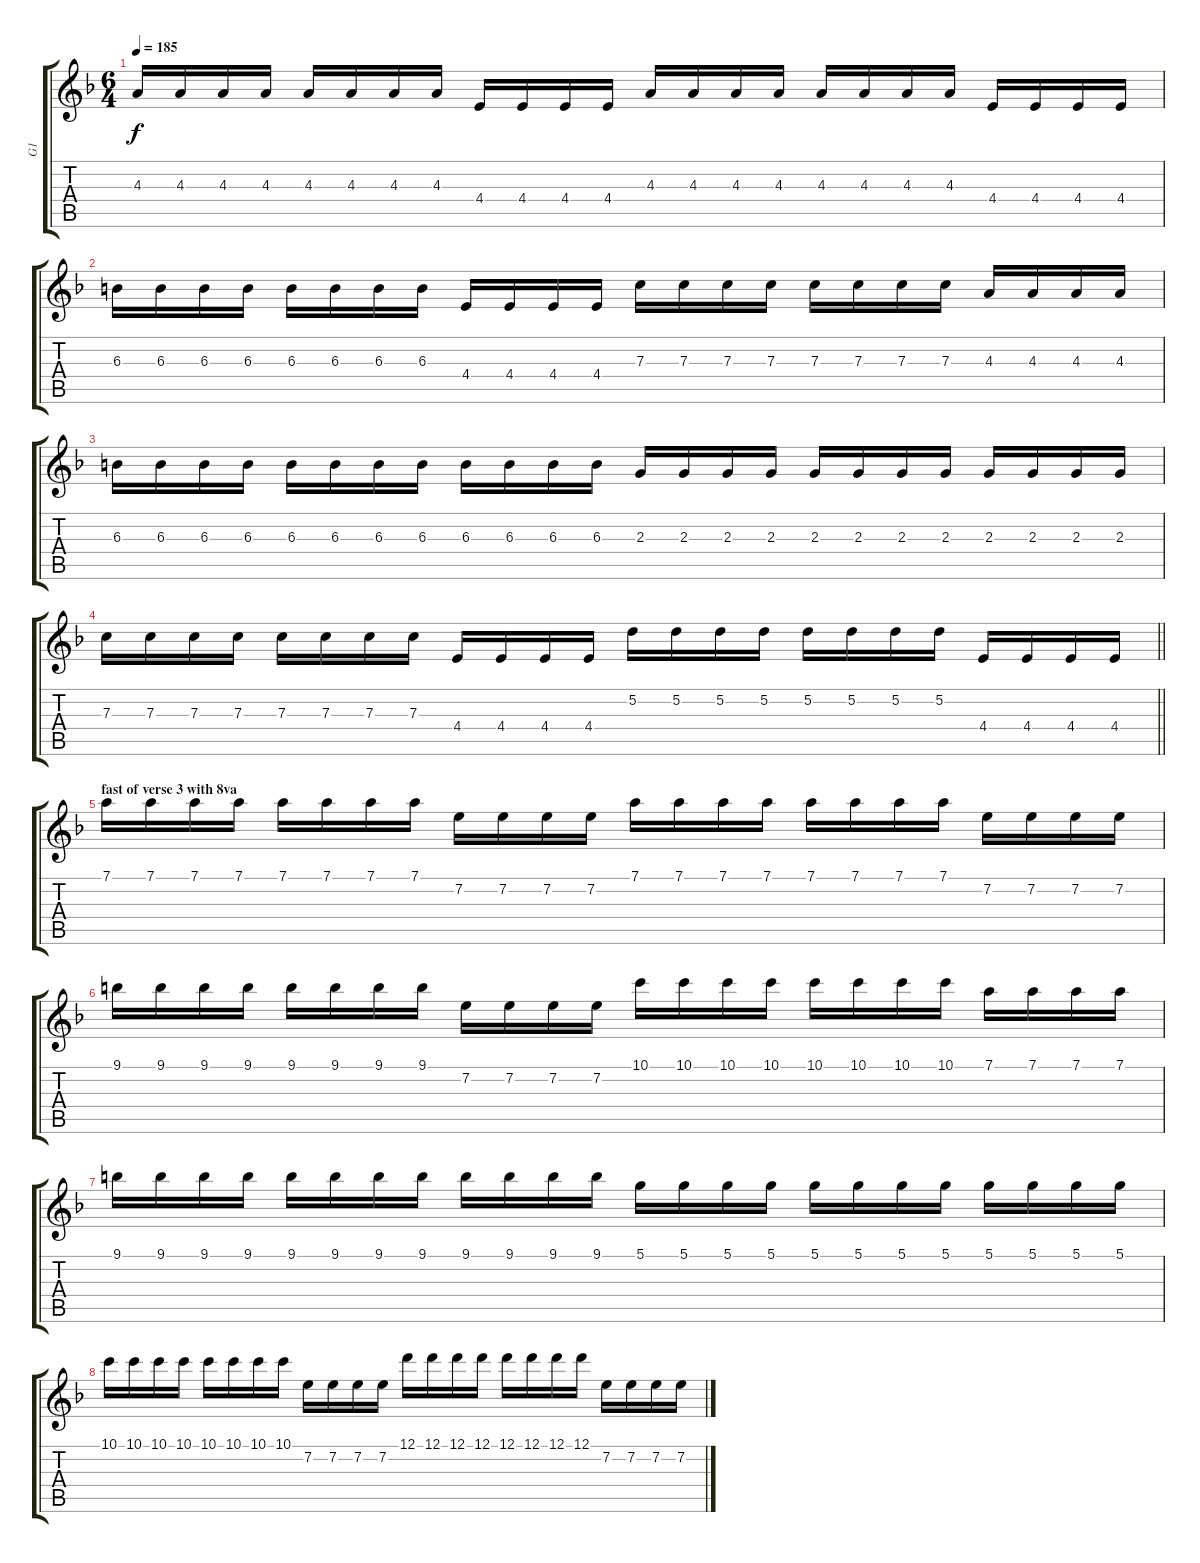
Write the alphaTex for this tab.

\track ("G1" "G1") {instrument distortionguitar bank 5}
\staff {score tabs}
\tuning (D4 A3 F3 C3 G2 D2) {hide}
\ts (6 4)
\tempo 185
\clef g2
\ks dminor
4.3.16{dy f} 4.3.16 4.3.16 4.3.16 4.3.16 4.3.16 4.3.16 4.3.16 4.4.16 4.4.16 4.4.16 4.4.16 4.3.16 4.3.16 4.3.16 4.3.16 4.3.16 4.3.16 4.3.16 4.3.16 4.4.16 4.4.16 4.4.16 4.4.16 |
6.3.16 6.3.16 6.3.16 6.3.16 6.3.16 6.3.16 6.3.16 6.3.16 4.4.16 4.4.16 4.4.16 4.4.16 7.3.16 7.3.16 7.3.16 7.3.16 7.3.16 7.3.16 7.3.16 7.3.16 4.3.16 4.3.16 4.3.16 4.3.16 |
6.3.16 6.3.16 6.3.16 6.3.16 6.3.16 6.3.16 6.3.16 6.3.16 6.3.16 6.3.16 6.3.16 6.3.16 2.3.16 2.3.16 2.3.16 2.3.16 2.3.16 2.3.16 2.3.16 2.3.16 2.3.16 2.3.16 2.3.16 2.3.16 |
\barLineRight lightlight
7.3.16 7.3.16 7.3.16 7.3.16 7.3.16 7.3.16 7.3.16 7.3.16 4.4.16 4.4.16 4.4.16 4.4.16 5.2.16 5.2.16 5.2.16 5.2.16 5.2.16 5.2.16 5.2.16 5.2.16 4.4.16 4.4.16 4.4.16 4.4.16 |
\section ("" "fast of verse 3 with 8va")
7.1.16 7.1.16 7.1.16 7.1.16 7.1.16 7.1.16 7.1.16 7.1.16 7.2.16 7.2.16 7.2.16 7.2.16 7.1.16 7.1.16 7.1.16 7.1.16 7.1.16 7.1.16 7.1.16 7.1.16 7.2.16 7.2.16 7.2.16 7.2.16 |
9.1.16 9.1.16 9.1.16 9.1.16 9.1.16 9.1.16 9.1.16 9.1.16 7.2.16 7.2.16 7.2.16 7.2.16 10.1.16 10.1.16 10.1.16 10.1.16 10.1.16 10.1.16 10.1.16 10.1.16 7.1.16 7.1.16 7.1.16 7.1.16 |
9.1.16 9.1.16 9.1.16 9.1.16 9.1.16 9.1.16 9.1.16 9.1.16 9.1.16 9.1.16 9.1.16 9.1.16 5.1.16 5.1.16 5.1.16 5.1.16 5.1.16 5.1.16 5.1.16 5.1.16 5.1.16 5.1.16 5.1.16 5.1.16 |
10.1.16 10.1.16 10.1.16 10.1.16 10.1.16 10.1.16 10.1.16 10.1.16 7.2.16 7.2.16 7.2.16 7.2.16 12.1.16 12.1.16 12.1.16 12.1.16 12.1.16 12.1.16 12.1.16 12.1.16 7.2.16 7.2.16 7.2.16 7.2.16
